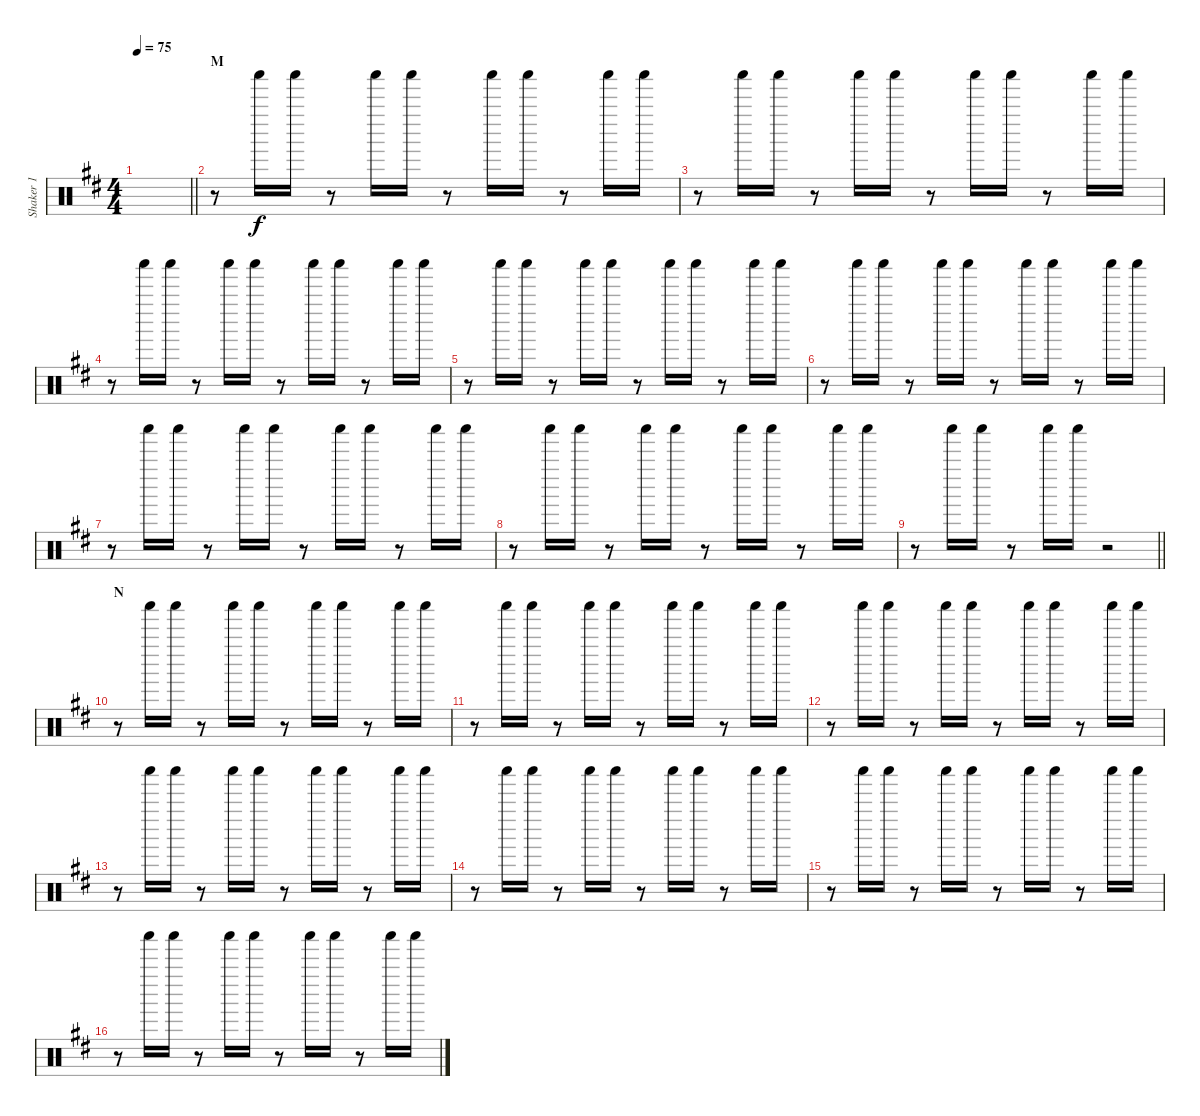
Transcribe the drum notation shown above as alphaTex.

\track ("Shaker 1" "Shaker 1") {instrument percussion}
\staff {score}
\articulation defaults
\ts (4 4)
\tempo 75
\clef neutral
\barLineRight lightlight
\ks d
|
\section ("" "M")
r.8 "Shaker (hit)".16 "Shaker (hit)".16 r.8 "Shaker (hit)".16 "Shaker (hit)".16 r.8 "Shaker (hit)".16 "Shaker (hit)".16 r.8 "Shaker (hit)".16 "Shaker (hit)".16 |
r.8 "Shaker (hit)".16 "Shaker (hit)".16 r.8 "Shaker (hit)".16 "Shaker (hit)".16 r.8 "Shaker (hit)".16 "Shaker (hit)".16 r.8 "Shaker (hit)".16 "Shaker (hit)".16 |
r.8 "Shaker (hit)".16 "Shaker (hit)".16 r.8 "Shaker (hit)".16 "Shaker (hit)".16 r.8 "Shaker (hit)".16 "Shaker (hit)".16 r.8 "Shaker (hit)".16 "Shaker (hit)".16 |
r.8 "Shaker (hit)".16 "Shaker (hit)".16 r.8 "Shaker (hit)".16 "Shaker (hit)".16 r.8 "Shaker (hit)".16 "Shaker (hit)".16 r.8 "Shaker (hit)".16 "Shaker (hit)".16 |
r.8 "Shaker (hit)".16 "Shaker (hit)".16 r.8 "Shaker (hit)".16 "Shaker (hit)".16 r.8 "Shaker (hit)".16 "Shaker (hit)".16 r.8 "Shaker (hit)".16 "Shaker (hit)".16 |
r.8 "Shaker (hit)".16 "Shaker (hit)".16 r.8 "Shaker (hit)".16 "Shaker (hit)".16 r.8 "Shaker (hit)".16 "Shaker (hit)".16 r.8 "Shaker (hit)".16 "Shaker (hit)".16 |
r.8 "Shaker (hit)".16 "Shaker (hit)".16 r.8 "Shaker (hit)".16 "Shaker (hit)".16 r.8 "Shaker (hit)".16 "Shaker (hit)".16 r.8 "Shaker (hit)".16 "Shaker (hit)".16 |
\barLineRight lightlight
r.8 "Shaker (hit)".16 "Shaker (hit)".16 r.8 "Shaker (hit)".16 "Shaker (hit)".16 r.2 |
\section ("" "N")
r.8 "Shaker (hit)".16 "Shaker (hit)".16 r.8 "Shaker (hit)".16 "Shaker (hit)".16 r.8 "Shaker (hit)".16 "Shaker (hit)".16 r.8 "Shaker (hit)".16 "Shaker (hit)".16 |
r.8 "Shaker (hit)".16 "Shaker (hit)".16 r.8 "Shaker (hit)".16 "Shaker (hit)".16 r.8 "Shaker (hit)".16 "Shaker (hit)".16 r.8 "Shaker (hit)".16 "Shaker (hit)".16 |
r.8 "Shaker (hit)".16 "Shaker (hit)".16 r.8 "Shaker (hit)".16 "Shaker (hit)".16 r.8 "Shaker (hit)".16 "Shaker (hit)".16 r.8 "Shaker (hit)".16 "Shaker (hit)".16 |
r.8 "Shaker (hit)".16 "Shaker (hit)".16 r.8 "Shaker (hit)".16 "Shaker (hit)".16 r.8 "Shaker (hit)".16 "Shaker (hit)".16 r.8 "Shaker (hit)".16 "Shaker (hit)".16 |
r.8 "Shaker (hit)".16 "Shaker (hit)".16 r.8 "Shaker (hit)".16 "Shaker (hit)".16 r.8 "Shaker (hit)".16 "Shaker (hit)".16 r.8 "Shaker (hit)".16 "Shaker (hit)".16 |
r.8 "Shaker (hit)".16 "Shaker (hit)".16 r.8 "Shaker (hit)".16 "Shaker (hit)".16 r.8 "Shaker (hit)".16 "Shaker (hit)".16 r.8 "Shaker (hit)".16 "Shaker (hit)".16 |
r.8 "Shaker (hit)".16 "Shaker (hit)".16 r.8 "Shaker (hit)".16 "Shaker (hit)".16 r.8 "Shaker (hit)".16 "Shaker (hit)".16 r.8 "Shaker (hit)".16 "Shaker (hit)".16
